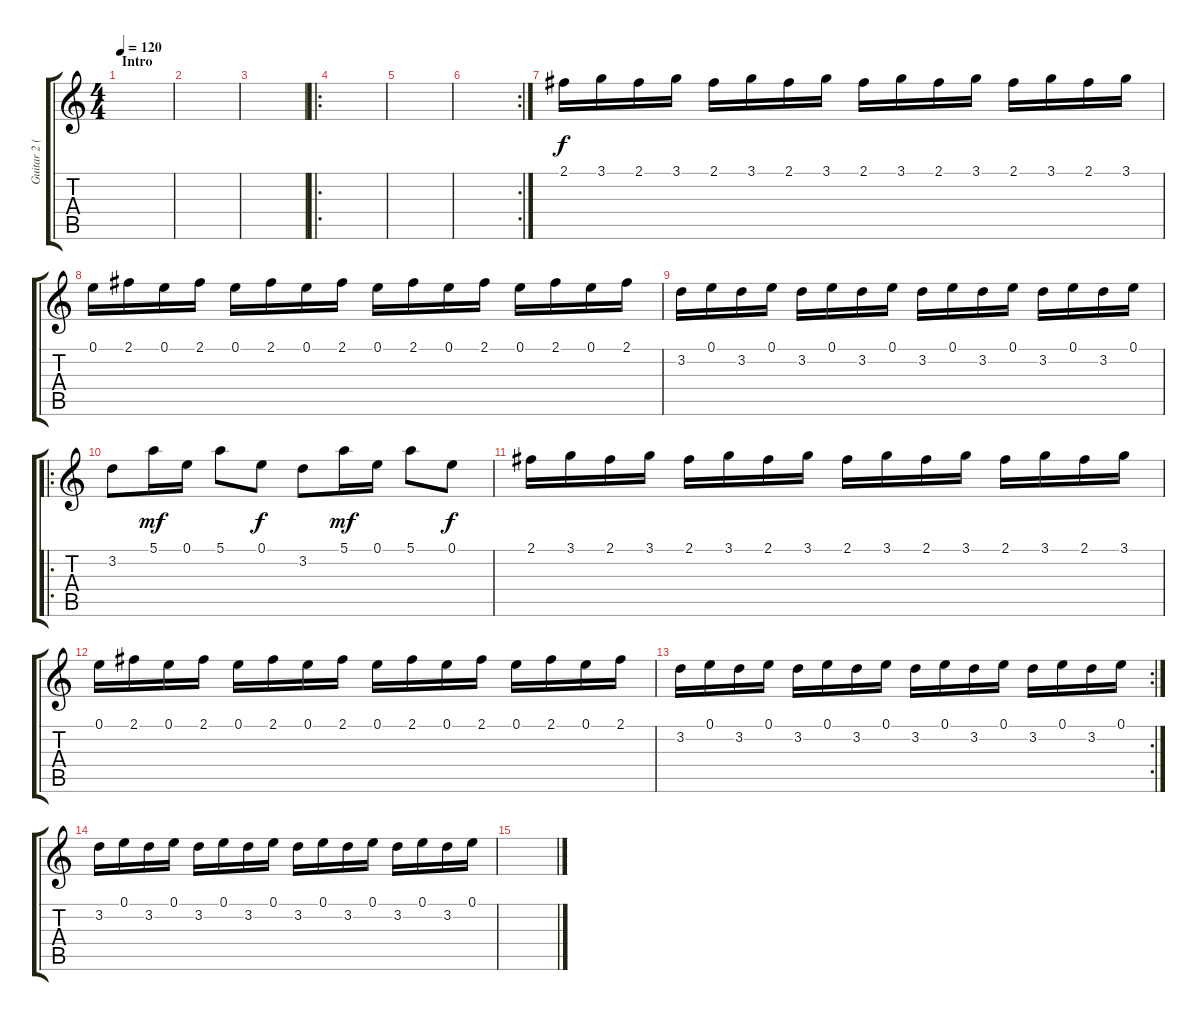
\track ("Guitar 2 (electric)" "Guitar 2 (") {instrument overdrivenguitar}
\staff {score tabs}
\tuning (E4 B3 G3 D3 A2 E2) {hide}
\ts (4 4)
\section ("" "Intro")
\tempo 120
\clef g2
\ks c
|
|
|
\ro
\section ("" "")
|
|
\rc 2
|
\section ("" "")
2.1.16 3.1.16 2.1.16 3.1.16 2.1.16 3.1.16 2.1.16 3.1.16 2.1.16 3.1.16 2.1.16 3.1.16 2.1.16 3.1.16 2.1.16 3.1.16 |
0.1.16 2.1.16 0.1.16 2.1.16 0.1.16 2.1.16 0.1.16 2.1.16 0.1.16 2.1.16 0.1.16 2.1.16 0.1.16 2.1.16 0.1.16 2.1.16 |
3.2.16 0.1.16 3.2.16 0.1.16 3.2.16 0.1.16 3.2.16 0.1.16 3.2.16 0.1.16 3.2.16 0.1.16 3.2.16 0.1.16 3.2.16 0.1.16 |
\ro
3.2.8 5.1.16{dy mf} 0.1.16 5.1.8 0.1.8{dy f} 3.2.8 5.1.16{dy mf} 0.1.16 5.1.8 0.1.8{dy f} |
2.1.16 3.1.16 2.1.16 3.1.16 2.1.16 3.1.16 2.1.16 3.1.16 2.1.16 3.1.16 2.1.16 3.1.16 2.1.16 3.1.16 2.1.16 3.1.16 |
0.1.16 2.1.16 0.1.16 2.1.16 0.1.16 2.1.16 0.1.16 2.1.16 0.1.16 2.1.16 0.1.16 2.1.16 0.1.16 2.1.16 0.1.16 2.1.16 |
\rc 2
3.2.16 0.1.16 3.2.16 0.1.16 3.2.16 0.1.16 3.2.16 0.1.16 3.2.16 0.1.16 3.2.16 0.1.16 3.2.16 0.1.16 3.2.16 0.1.16 |
3.2.16 0.1.16 3.2.16 0.1.16 3.2.16 0.1.16 3.2.16 0.1.16 3.2.16 0.1.16 3.2.16 0.1.16 3.2.16 0.1.16 3.2.16 0.1.16 |
\section ("" "")
